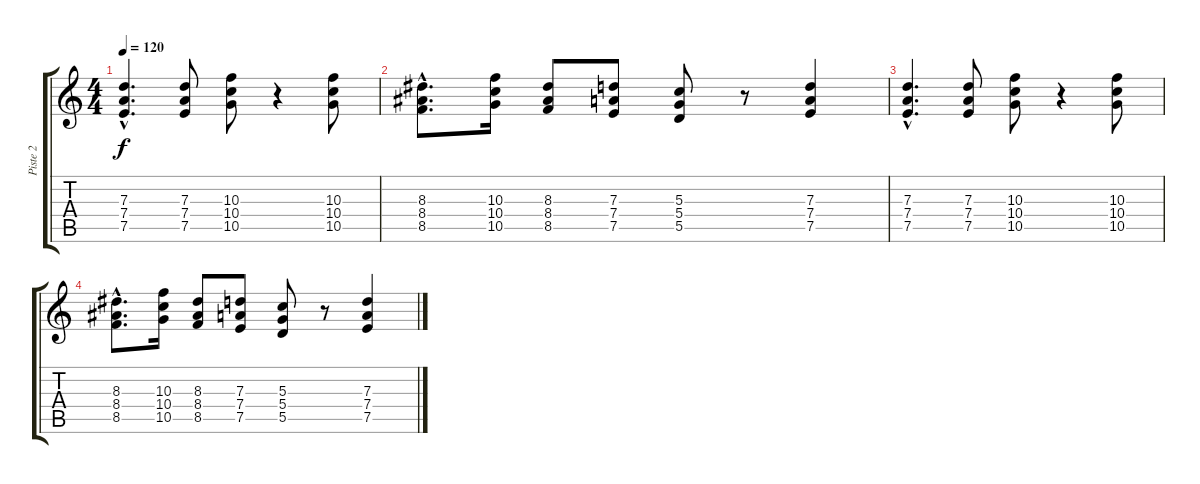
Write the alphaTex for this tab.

\track ("Piste 2" "Piste 2") {instrument overdrivenguitar}
\staff {score tabs}
\tuning (E4 B3 G3 D3 A2 E2) {hide}
\ts (4 4)
\tempo 120
\clef g2
\ks c
(7.3{hac} 7.4{hac} 7.5{hac}).4{d dy f} (7.3 7.4 7.5).8 (10.3 10.4 10.5).8 r.4 (10.3 10.4 10.5).8 |
(8.3{hac} 8.4{hac} 8.5{hac}).8{d} (10.3 10.4 10.5).16 (8.3 8.4 8.5).8 (7.3 7.4 7.5).8 (5.3 5.4 5.5).8 r.8 (7.3 7.4 7.5).4 |
(7.3{hac} 7.4{hac} 7.5{hac}).4{d} (7.3 7.4 7.5).8 (10.3 10.4 10.5).8 r.4 (10.3 10.4 10.5).8 |
(8.3{hac} 8.4{hac} 8.5{hac}).8{d} (10.3 10.4 10.5).16 (8.3 8.4 8.5).8 (7.3 7.4 7.5).8 (5.3 5.4 5.5).8 r.8 (7.3 7.4 7.5).4
